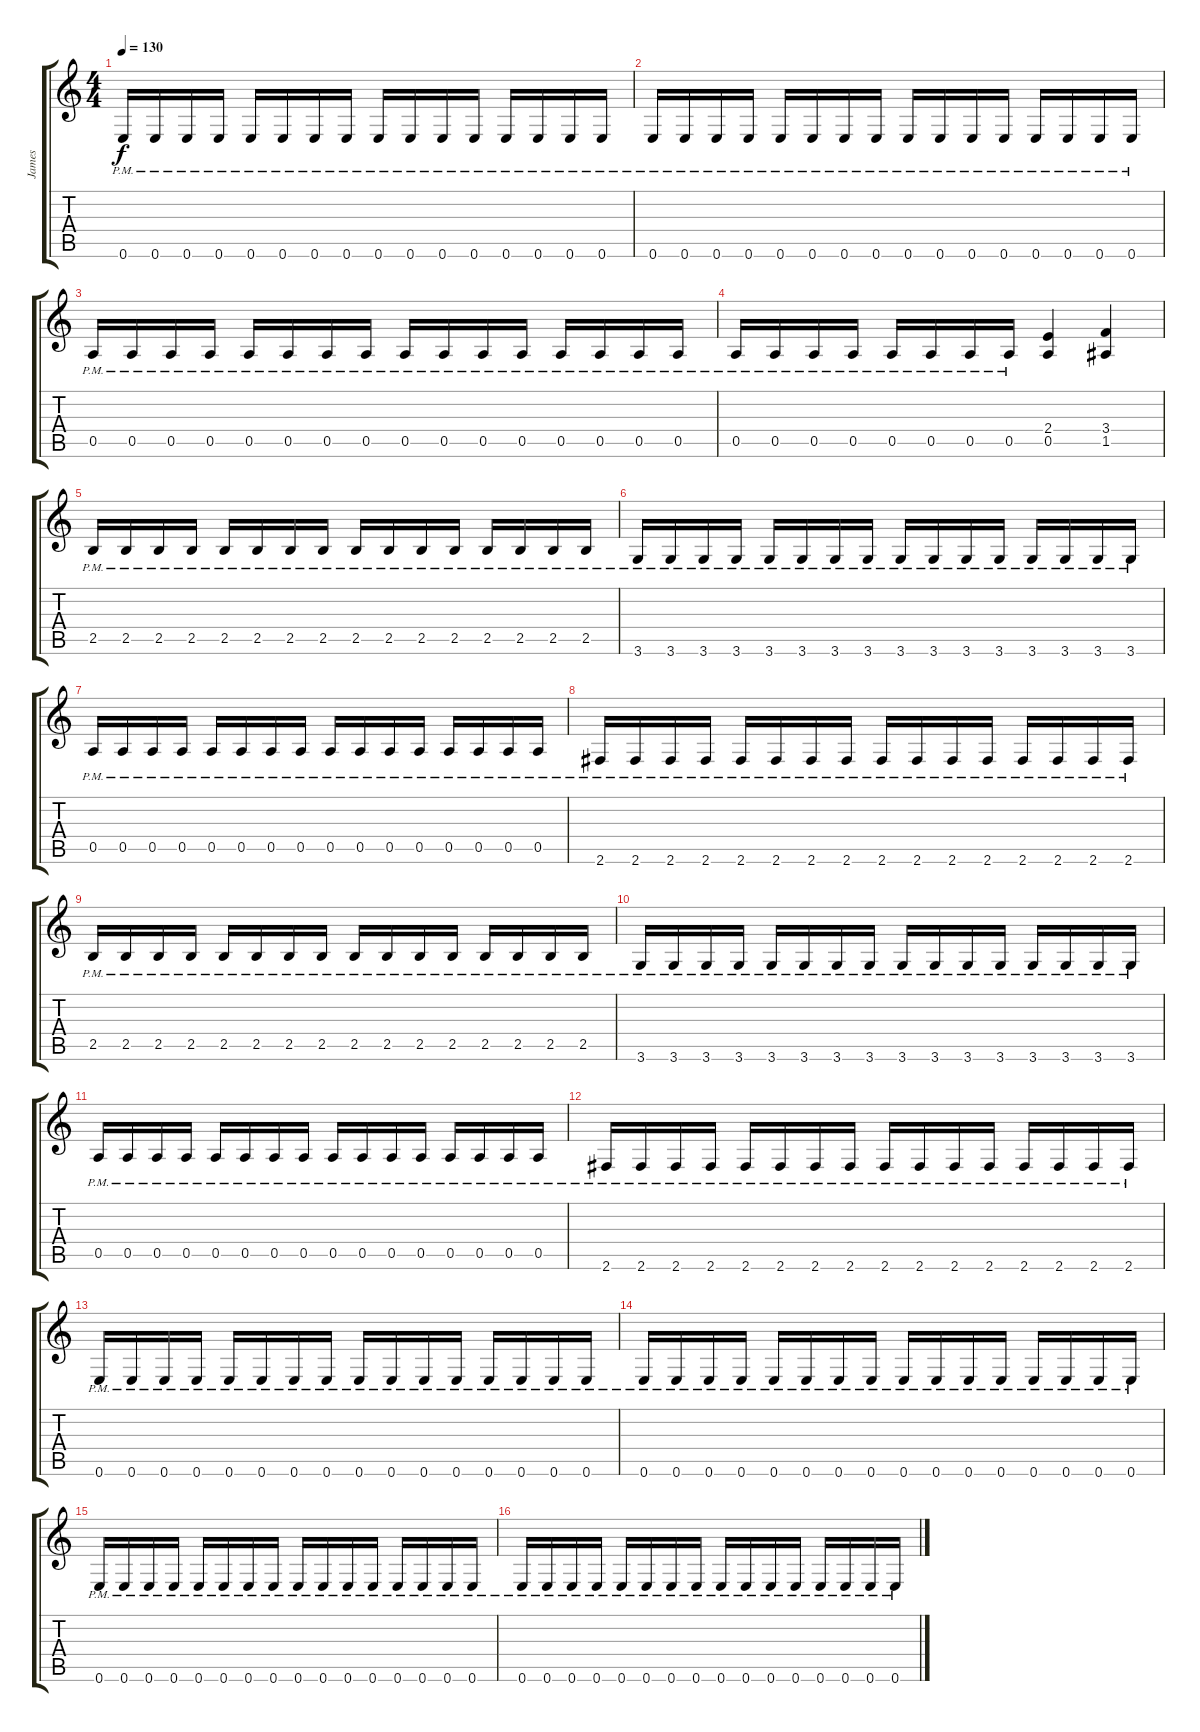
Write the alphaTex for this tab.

\track ("James" "James") {instrument distortionguitar}
\staff {score tabs}
\tuning (E4 B3 G3 D3 A2 E2) {hide}
\ts (4 4)
\tempo 130
\clef g2
\ks c
0.6{pm}.16{dy f} 0.6{pm}.16 0.6{pm}.16 0.6{pm}.16 0.6{pm}.16 0.6{pm}.16 0.6{pm}.16 0.6{pm}.16 0.6{pm}.16 0.6{pm}.16 0.6{pm}.16 0.6{pm}.16 0.6{pm}.16 0.6{pm}.16 0.6{pm}.16 0.6{pm}.16 |
0.6{pm}.16 0.6{pm}.16 0.6{pm}.16 0.6{pm}.16 0.6{pm}.16 0.6{pm}.16 0.6{pm}.16 0.6{pm}.16 0.6{pm}.16 0.6{pm}.16 0.6{pm}.16 0.6{pm}.16 0.6{pm}.16 0.6{pm}.16 0.6{pm}.16 0.6{pm}.16 |
0.5{pm}.16 0.5{pm}.16 0.5{pm}.16 0.5{pm}.16 0.5{pm}.16 0.5{pm}.16 0.5{pm}.16 0.5{pm}.16 0.5{pm}.16 0.5{pm}.16 0.5{pm}.16 0.5{pm}.16 0.5{pm}.16 0.5{pm}.16 0.5{pm}.16 0.5{pm}.16 |
0.5{pm}.16 0.5{pm}.16 0.5{pm}.16 0.5{pm}.16 0.5{pm}.16 0.5{pm}.16 0.5{pm}.16 0.5{pm}.16 (2.4 0.5).4 (3.4 1.5).4 |
2.5{pm}.16 2.5{pm}.16 2.5{pm}.16 2.5{pm}.16 2.5{pm}.16 2.5{pm}.16 2.5{pm}.16 2.5{pm}.16 2.5{pm}.16 2.5{pm}.16 2.5{pm}.16 2.5{pm}.16 2.5{pm}.16 2.5{pm}.16 2.5{pm}.16 2.5{pm}.16 |
3.6{pm}.16 3.6{pm}.16 3.6{pm}.16 3.6{pm}.16 3.6{pm}.16 3.6{pm}.16 3.6{pm}.16 3.6{pm}.16 3.6{pm}.16 3.6{pm}.16 3.6{pm}.16 3.6{pm}.16 3.6{pm}.16 3.6{pm}.16 3.6{pm}.16 3.6{pm}.16 |
0.5{pm}.16 0.5{pm}.16 0.5{pm}.16 0.5{pm}.16 0.5{pm}.16 0.5{pm}.16 0.5{pm}.16 0.5{pm}.16 0.5{pm}.16 0.5{pm}.16 0.5{pm}.16 0.5{pm}.16 0.5{pm}.16 0.5{pm}.16 0.5{pm}.16 0.5{pm}.16 |
2.6{pm}.16 2.6{pm}.16 2.6{pm}.16 2.6{pm}.16 2.6{pm}.16 2.6{pm}.16 2.6{pm}.16 2.6{pm}.16 2.6{pm}.16 2.6{pm}.16 2.6{pm}.16 2.6{pm}.16 2.6{pm}.16 2.6{pm}.16 2.6{pm}.16 2.6{pm}.16 |
2.5{pm}.16 2.5{pm}.16 2.5{pm}.16 2.5{pm}.16 2.5{pm}.16 2.5{pm}.16 2.5{pm}.16 2.5{pm}.16 2.5{pm}.16 2.5{pm}.16 2.5{pm}.16 2.5{pm}.16 2.5{pm}.16 2.5{pm}.16 2.5{pm}.16 2.5{pm}.16 |
3.6{pm}.16 3.6{pm}.16 3.6{pm}.16 3.6{pm}.16 3.6{pm}.16 3.6{pm}.16 3.6{pm}.16 3.6{pm}.16 3.6{pm}.16 3.6{pm}.16 3.6{pm}.16 3.6{pm}.16 3.6{pm}.16 3.6{pm}.16 3.6{pm}.16 3.6{pm}.16 |
0.5{pm}.16 0.5{pm}.16 0.5{pm}.16 0.5{pm}.16 0.5{pm}.16 0.5{pm}.16 0.5{pm}.16 0.5{pm}.16 0.5{pm}.16 0.5{pm}.16 0.5{pm}.16 0.5{pm}.16 0.5{pm}.16 0.5{pm}.16 0.5{pm}.16 0.5{pm}.16 |
2.6{pm}.16 2.6{pm}.16 2.6{pm}.16 2.6{pm}.16 2.6{pm}.16 2.6{pm}.16 2.6{pm}.16 2.6{pm}.16 2.6{pm}.16 2.6{pm}.16 2.6{pm}.16 2.6{pm}.16 2.6{pm}.16 2.6{pm}.16 2.6{pm}.16 2.6{pm}.16 |
0.6{pm}.16 0.6{pm}.16 0.6{pm}.16 0.6{pm}.16 0.6{pm}.16 0.6{pm}.16 0.6{pm}.16 0.6{pm}.16 0.6{pm}.16 0.6{pm}.16 0.6{pm}.16 0.6{pm}.16 0.6{pm}.16 0.6{pm}.16 0.6{pm}.16 0.6{pm}.16 |
0.6{pm}.16 0.6{pm}.16 0.6{pm}.16 0.6{pm}.16 0.6{pm}.16 0.6{pm}.16 0.6{pm}.16 0.6{pm}.16 0.6{pm}.16 0.6{pm}.16 0.6{pm}.16 0.6{pm}.16 0.6{pm}.16 0.6{pm}.16 0.6{pm}.16 0.6{pm}.16 |
0.6{pm}.16 0.6{pm}.16 0.6{pm}.16 0.6{pm}.16 0.6{pm}.16 0.6{pm}.16 0.6{pm}.16 0.6{pm}.16 0.6{pm}.16 0.6{pm}.16 0.6{pm}.16 0.6{pm}.16 0.6{pm}.16 0.6{pm}.16 0.6{pm}.16 0.6{pm}.16 |
0.6{pm}.16 0.6{pm}.16 0.6{pm}.16 0.6{pm}.16 0.6{pm}.16 0.6{pm}.16 0.6{pm}.16 0.6{pm}.16 0.6{pm}.16 0.6{pm}.16 0.6{pm}.16 0.6{pm}.16 0.6{pm}.16 0.6{pm}.16 0.6{pm}.16 0.6{pm}.16
